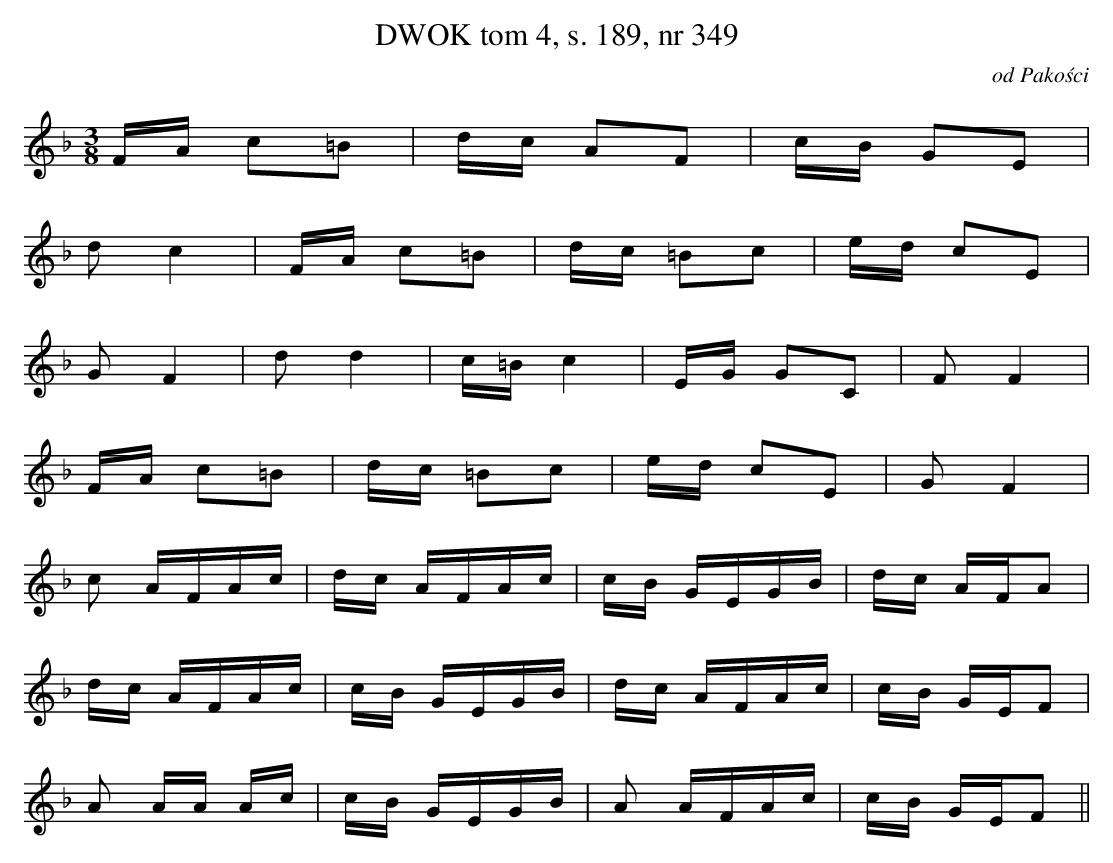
X:1
T: DWOK tom 4, s. 189, nr 349
O: od Pakości
L: 1/16
M: 3/8
K: F
FA c2=B2 | dc A2F2 | cB G2E2 |
d2 c4 | FA c2=B2 | dc =B2c2 | ed c2E2 |
G2 F4 | d2 d4 | c=B c4 | EG G2C2 | F2 F4 |
FA c2=B2 | dc =B2c2 | ed c2E2 | G2 F4 |
c2 AFAc | dc AFAc | cB GEGB | dc AFA2 |
dc AFAc | cB GEGB | dc AFAc | cB GEF2 |
A2 AA Ac | cB GEGB | A2 AFAc | cB GEF2 ||
